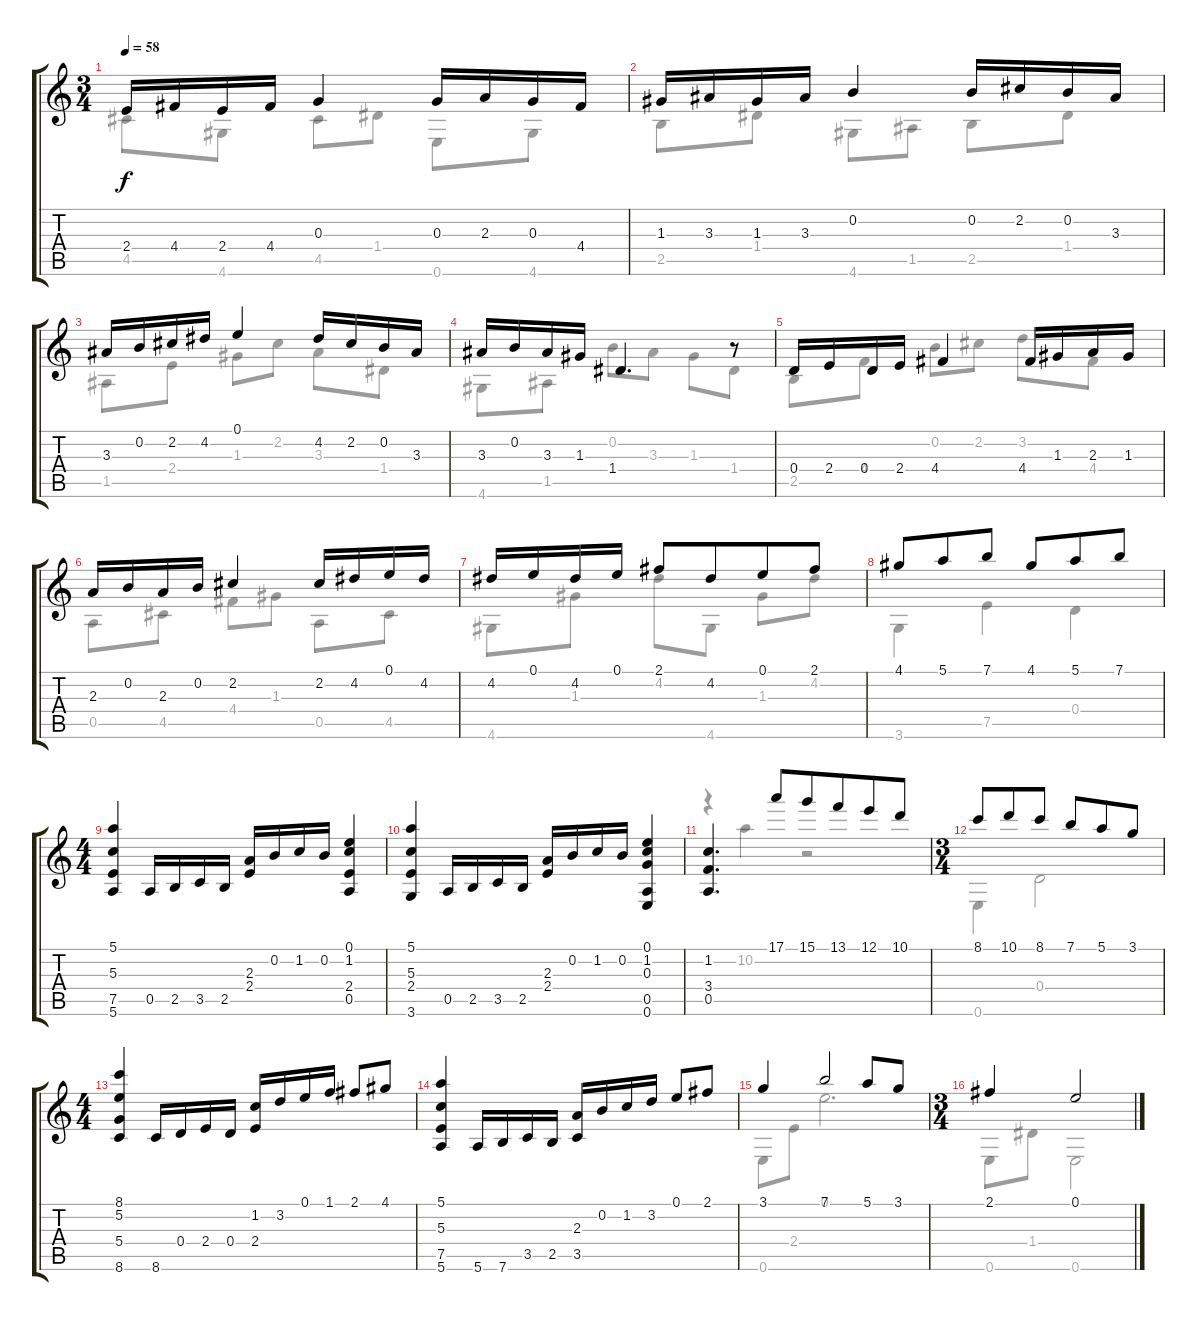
\track "" {instrument acousticguitarnylon}
\staff {score tabs}
\tuning (E4 B3 G3 D3 A2 E2) {hide}
\voice
\ts (3 4)
\tempo 58
\clef g2
\ks c
2.4.16{dy f beam Up} 4.4.16{beam Up} 2.4.16{beam Up} 4.4.16{beam Up} 0.3.4{beam Up} 0.3.16{beam Up} 2.3.16{beam Up} 0.3.16{beam Up} 4.4.16{beam Up} |
1.3.16{beam Up} 3.3.16{beam Up} 1.3.16{beam Up} 3.3.16{beam Up} 0.2.4{beam Up} 0.2.16{beam Up} 2.2.16{beam Up} 0.2.16{beam Up} 3.3.16{beam Up} |
3.3.16{beam Up} 0.2.16{beam Up} 2.2.16{beam Up} 4.2.16{beam Up} 0.1.4{beam Up} 4.2.16{beam Up} 2.2.16{beam Up} 0.2.16{beam Up} 3.3.16{beam Up} |
3.3.16{beam Up} 0.2.16{beam Up} 3.3.16{beam Up} 1.3.16{beam Up} 1.4.4{d beam Up} r.8 |
0.4.16{beam Up} 2.4.16{beam Up} 0.4.16{beam Up} 2.4.16{beam Up} 4.4.4{beam Up} 4.4.16{beam Up} 1.3.16{beam Up} 2.3.16{beam Up} 1.3.16{beam Up} |
2.3.16{beam Up} 0.2.16{beam Up} 2.3.16{beam Up} 0.2.16{beam Up} 2.2.4{beam Up} 2.2.16{beam Up} 4.2.16{beam Up} 0.1.16{beam Up} 4.2.16{beam Up} |
4.2.16{beam Up} 0.1.16{beam Up} 4.2.16{beam Up} 0.1.16{beam Up beam split} 2.1.8{beam Up} 4.2.8{beam Up beam merge} 0.1.8{beam Up} 2.1.8{beam Up} |
4.1.8{beam Up} 5.1.8{beam Up beam merge} 7.1.8{beam Up beam split} 4.1.8{beam Up beam merge} 5.1.8{beam Up} 7.1.8{beam Up} |
\ts (4 4)
(5.1 5.3 7.5 5.6).4{beam Up} 0.5.16{beam Up} 2.5.16{beam Up} 3.5.16{beam Up} 2.5.16{beam Up beam split} (2.3 2.4).16{beam Up} 0.2.16{beam Up} 1.2.16{beam Up} 0.2.16{beam Up} (0.1 1.2 2.4 0.5).4{beam Up} |
(5.1 5.3 2.4 3.6).4{beam Up} 0.5.16{beam Up} 2.5.16{beam Up} 3.5.16{beam Up} 2.5.16{beam Up beam split} (2.3 2.4).16{beam Up} 0.2.16{beam Up} 1.2.16{beam Up} 0.2.16{beam Up} (0.1 1.2 0.3 0.5 0.6).4{beam Up} |
(1.2 3.4 0.5).4{d beam Up beam split} 17.1.8{beam Up beam merge} 15.1.8{beam Up} 13.1.8{beam Up beam merge} 12.1.8{beam Up} 10.1.8{beam Up} |
\ts (3 4)
8.1.8{beam Up} 10.1.8{beam Up beam merge} 8.1.8{beam Up beam split} 7.1.8{beam Up beam merge} 5.1.8{beam Up} 3.1.8{beam Up} |
\ts (4 4)
(8.1 5.2 5.4 8.6).4{beam Up} 8.6.16{beam Up} 0.4.16{beam Up} 2.4.16{beam Up} 0.4.16{beam Up beam split} (1.2 2.4).16{beam Up} 3.2.16{beam Up} 0.1.16{beam Up} 1.1.16{beam Up beam split} 2.1.8{beam Up} 4.1.8{beam Up} |
(5.1 5.3 7.5 5.6).4{beam Up} 5.6.16{beam Up} 7.6.16{beam Up} 3.5.16{beam Up} 2.5.16{beam Up beam split} (2.3 3.5).16{beam Up} 0.2.16{beam Up} 1.2.16{beam Up} 3.2.16{beam Up beam split} 0.1.8{beam Up} 2.1.8{beam Up} |
3.1.4{beam Up} 7.1.2{beam Up} 5.1.8{beam Up} 3.1.8{beam Up} |
\ts (3 4)
2.1.4{beam Up} 0.1.2{beam Up}
\voice
\clef g2
\ottava regular
\simile none
\ks c
4.5.8{dy f} 4.6.8 4.5.8 1.4.8 0.6.8 4.6.8 |
2.5.8 1.4.8 4.6.8 1.5.8 2.5.8 1.4.8 |
1.5.8 2.4.8 1.3.8 2.2.8 3.3.8 1.4.8 |
4.6.8 1.5.8 0.2.8 3.3.8 1.3.8 1.4.8 |
2.5.8 4.4.8 0.2.8 2.2.8 3.2.8 4.4.8 |
0.5.8 4.5.8 4.4.8 1.3.8 0.5.8 4.5.8 |
4.6.8 1.3.8 4.2.8 4.6.8 1.3.8 4.2.8 |
3.6.4 7.5.4 0.4.4 |
|
|
r.4 10.2.4 r.2 |
0.6.4 0.4.2 |
|
|
0.6.8 2.4.8 0.1.2{d} |
0.6.8 1.4.8 0.6.2
